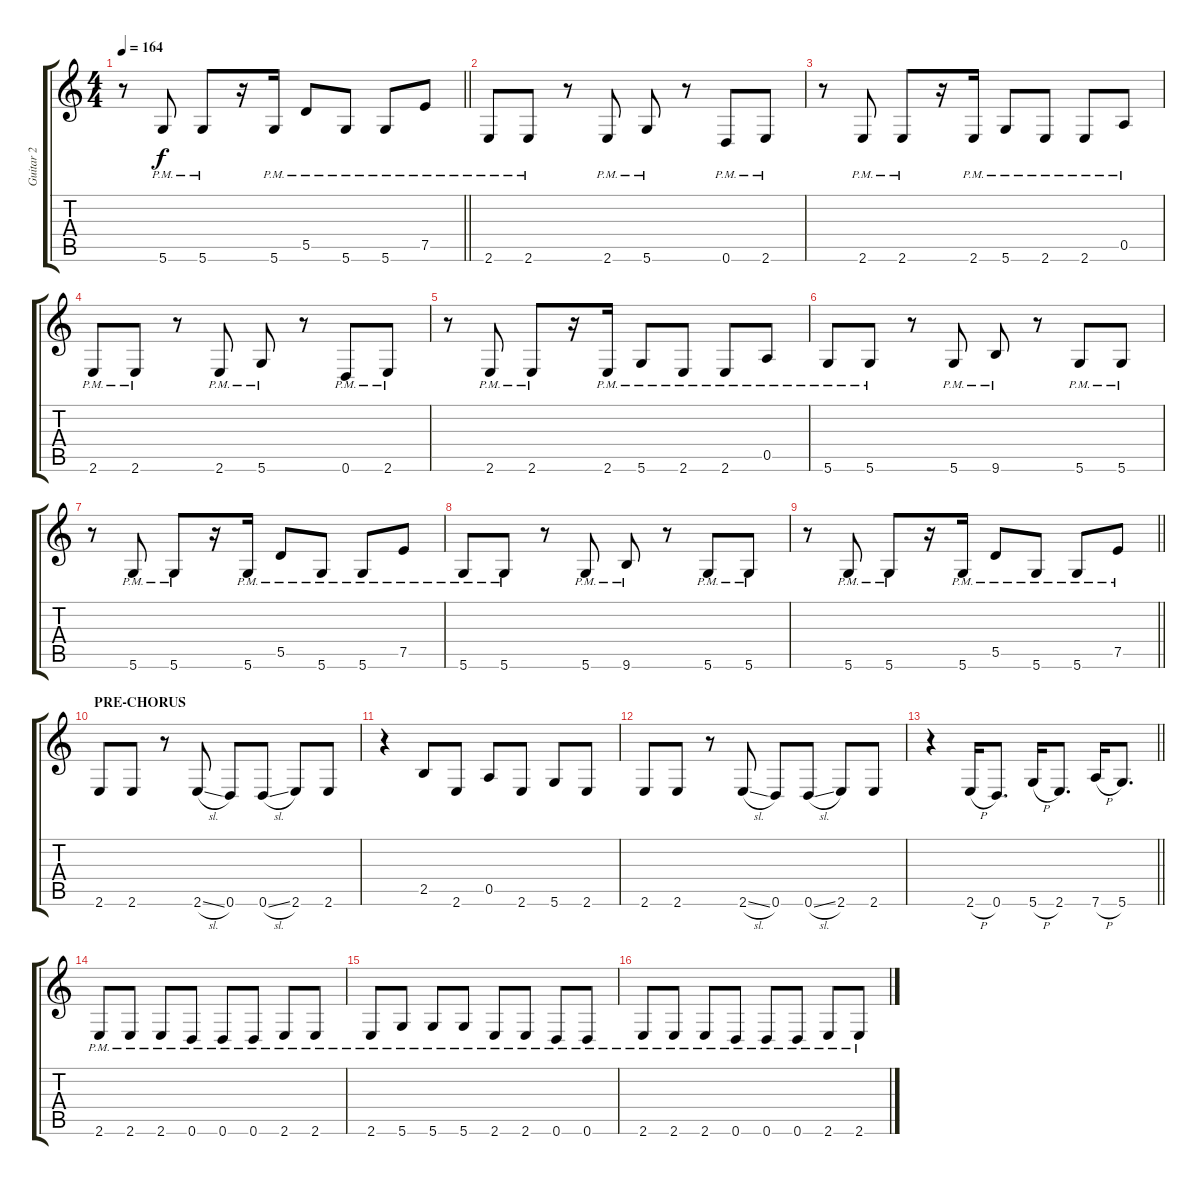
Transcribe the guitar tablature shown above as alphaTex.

\track ("Guitar 2" "Guitar 2") {instrument overdrivenguitar}
\staff {score tabs}
\tuning (E4 B3 G3 D3 A2 D2) {hide}
\ts (4 4)
\tempo 164
\clef g2
\barLineRight lightlight
\ks c
r.8{dy f} 5.6{pm}.8 5.6{pm}.8 r.16 5.6{pm}.16 5.5{pm}.8 5.6{pm}.8 5.6{pm}.8 7.5{pm}.8 |
2.6{pm}.8 2.6{pm}.8 r.8 2.6{pm}.8 5.6{pm}.8 r.8 0.6{pm}.8 2.6{pm}.8 |
r.8 2.6{pm}.8 2.6{pm}.8 r.16 2.6{pm}.16 5.6{pm}.8 2.6{pm}.8 2.6{pm}.8 0.5{pm}.8 |
2.6{pm}.8 2.6{pm}.8 r.8 2.6{pm}.8 5.6{pm}.8 r.8 0.6{pm}.8 2.6{pm}.8 |
r.8 2.6{pm}.8 2.6{pm}.8 r.16 2.6{pm}.16 5.6{pm}.8 2.6{pm}.8 2.6{pm}.8 0.5{pm}.8 |
5.6{pm}.8 5.6{pm}.8 r.8 5.6{pm}.8 9.6{pm}.8 r.8 5.6{pm}.8 5.6{pm}.8 |
r.8 5.6{pm}.8 5.6{pm}.8 r.16 5.6{pm}.16 5.5{pm}.8 5.6{pm}.8 5.6{pm}.8 7.5{pm}.8 |
5.6{pm}.8 5.6{pm}.8 r.8 5.6{pm}.8 9.6{pm}.8 r.8 5.6{pm}.8 5.6{pm}.8 |
\barLineRight lightlight
r.8 5.6{pm}.8 5.6{pm}.8 r.16 5.6{pm}.16 5.5{pm}.8 5.6{pm}.8 5.6{pm}.8 7.5{pm}.8 |
\section ("" "PRE-CHORUS")
2.6.8{volume 16} 2.6.8 r.8 2.6{sl}.8 0.6.8 0.6{sl}.8 2.6.8 2.6.8 |
r.4 2.5.8 2.6.8 0.5.8 2.6.8 5.6.8 2.6.8 |
2.6.8 2.6.8 r.8 2.6{sl}.8 0.6.8 0.6{sl}.8 2.6.8 2.6.8 |
\barLineRight lightlight
r.4 2.6{h}.16 0.6.8{d} 5.6{h}.16 2.6.8{d} 7.6{h}.16 5.6.8{d} |
2.6{pm}.8 2.6{pm}.8 2.6{pm}.8 0.6{pm}.8 0.6{pm}.8 0.6{pm}.8 2.6{pm}.8 2.6{pm}.8 |
2.6{pm}.8 5.6{pm}.8 5.6{pm}.8 5.6{pm}.8 2.6{pm}.8 2.6{pm}.8 0.6{pm}.8 0.6{pm}.8 |
2.6{pm}.8 2.6{pm}.8 2.6{pm}.8 0.6{pm}.8 0.6{pm}.8 0.6{pm}.8 2.6{pm}.8 2.6{pm}.8
